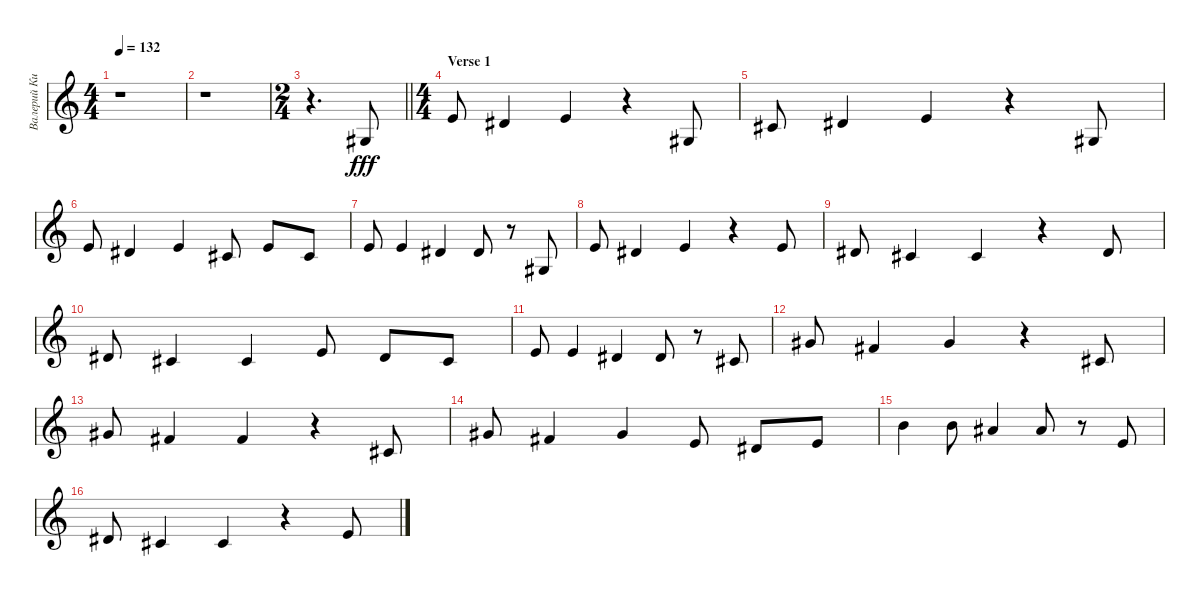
\track ("Валерий Кипелов" "Валерий Ки") {instrument altosax}
\staff {score}
\tuning (E4 B3 G3 D3 A2 E2 B1) {hide}
\ts (4 4)
\tempo 132
\clef g2
\ks c
r.1{dy fff} |
r.1 |
\ts (2 4)
\barLineRight lightlight
r.4{d} 1.3.8 |
\ts (4 4)
\section ("" "Verse 1")
0.1.8 4.2.4 0.1.4 r.4 1.3.8 |
2.2.8 4.2.4 0.1.4 r.4 1.3.8 |
0.1.8 4.2.4 0.1.4 2.2.8 0.1.8 2.2.8 |
0.1.8 0.1.4 4.2.4 4.2.8 r.8 1.3.8 |
0.1.8 4.2.4 0.1.4 r.4 0.1.8 |
4.2.8 2.2.4 2.2.4 r.4 4.2.8 |
4.2.8 2.2.4 2.2.4 0.1.8 4.2.8 2.2.8 |
0.1.8 0.1.4 4.2.4 4.2.8 r.8 2.2.8 |
4.1.8 2.1.4 4.1.4 r.4 2.2.8 |
4.1.8 2.1.4 2.1.4 r.4 2.2.8 |
4.1.8 2.1.4 4.1.4 0.1.8 4.2.8 0.1.8 |
7.1.4 7.1.8 6.1.4 6.1.8 r.8 0.1.8 |
4.2.8 2.2.4 2.2.4 r.4 0.1.8
